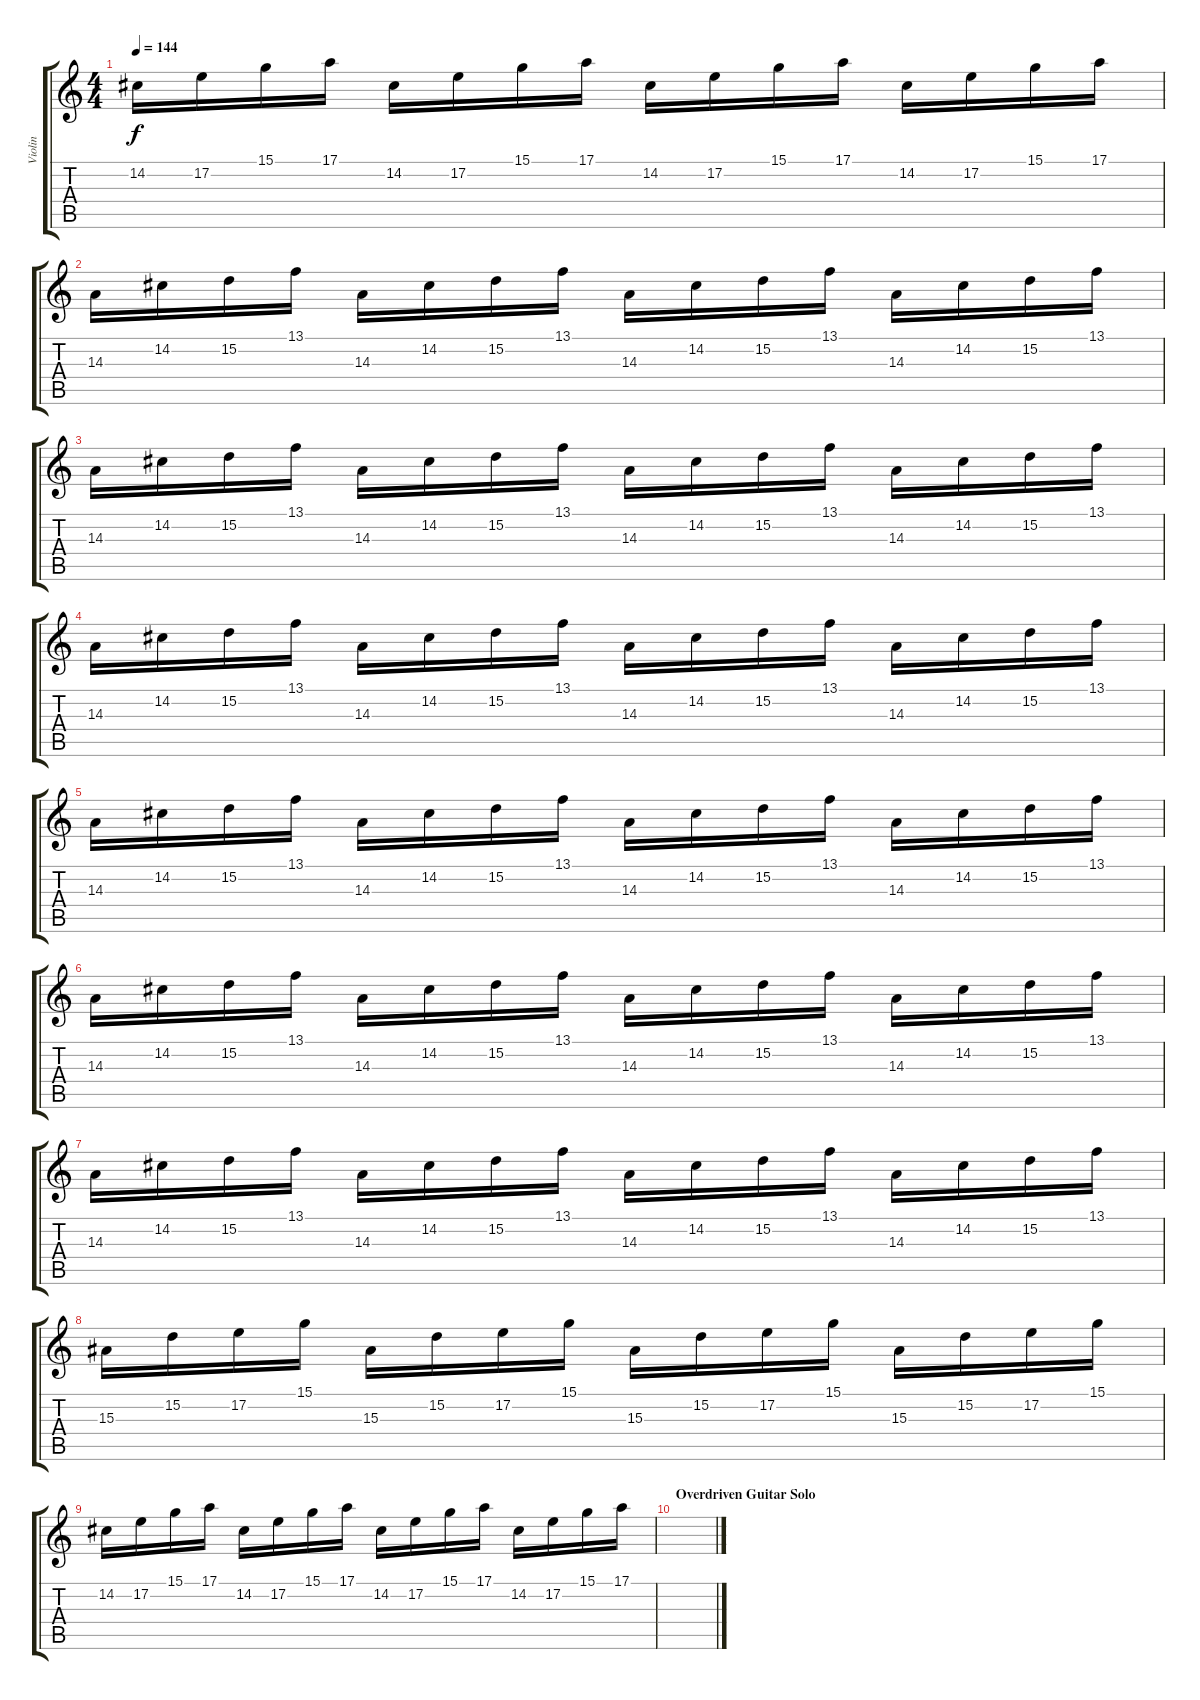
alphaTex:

\track ("Violin" "Violin") {instrument violin}
\staff {score tabs}
\tuning (E4 B3 G3 D3 A2 E2) {hide}
\ts (4 4)
\tempo 144
\clef g2
\ks c
14.2.16{dy f} 17.2.16 15.1.16 17.1.16 14.2.16 17.2.16 15.1.16 17.1.16 14.2.16 17.2.16 15.1.16 17.1.16 14.2.16 17.2.16 15.1.16 17.1.16 |
14.3.16 14.2.16 15.2.16 13.1.16 14.3.16 14.2.16 15.2.16 13.1.16 14.3.16 14.2.16 15.2.16 13.1.16 14.3.16 14.2.16 15.2.16 13.1.16 |
14.3.16 14.2.16 15.2.16 13.1.16 14.3.16 14.2.16 15.2.16 13.1.16 14.3.16 14.2.16 15.2.16 13.1.16 14.3.16 14.2.16 15.2.16 13.1.16 |
14.3.16 14.2.16 15.2.16 13.1.16 14.3.16 14.2.16 15.2.16 13.1.16 14.3.16 14.2.16 15.2.16 13.1.16 14.3.16 14.2.16 15.2.16 13.1.16 |
14.3.16 14.2.16 15.2.16 13.1.16 14.3.16 14.2.16 15.2.16 13.1.16 14.3.16 14.2.16 15.2.16 13.1.16 14.3.16 14.2.16 15.2.16 13.1.16 |
14.3.16 14.2.16 15.2.16 13.1.16 14.3.16 14.2.16 15.2.16 13.1.16 14.3.16 14.2.16 15.2.16 13.1.16 14.3.16 14.2.16 15.2.16 13.1.16 |
14.3.16 14.2.16 15.2.16 13.1.16 14.3.16 14.2.16 15.2.16 13.1.16 14.3.16 14.2.16 15.2.16 13.1.16 14.3.16 14.2.16 15.2.16 13.1.16 |
15.3.16 15.2.16 17.2.16 15.1.16 15.3.16 15.2.16 17.2.16 15.1.16 15.3.16 15.2.16 17.2.16 15.1.16 15.3.16 15.2.16 17.2.16 15.1.16 |
14.2.16 17.2.16 15.1.16 17.1.16 14.2.16 17.2.16 15.1.16 17.1.16 14.2.16 17.2.16 15.1.16 17.1.16 14.2.16 17.2.16 15.1.16 17.1.16 |
\section ("" "Overdriven Guitar Solo")
